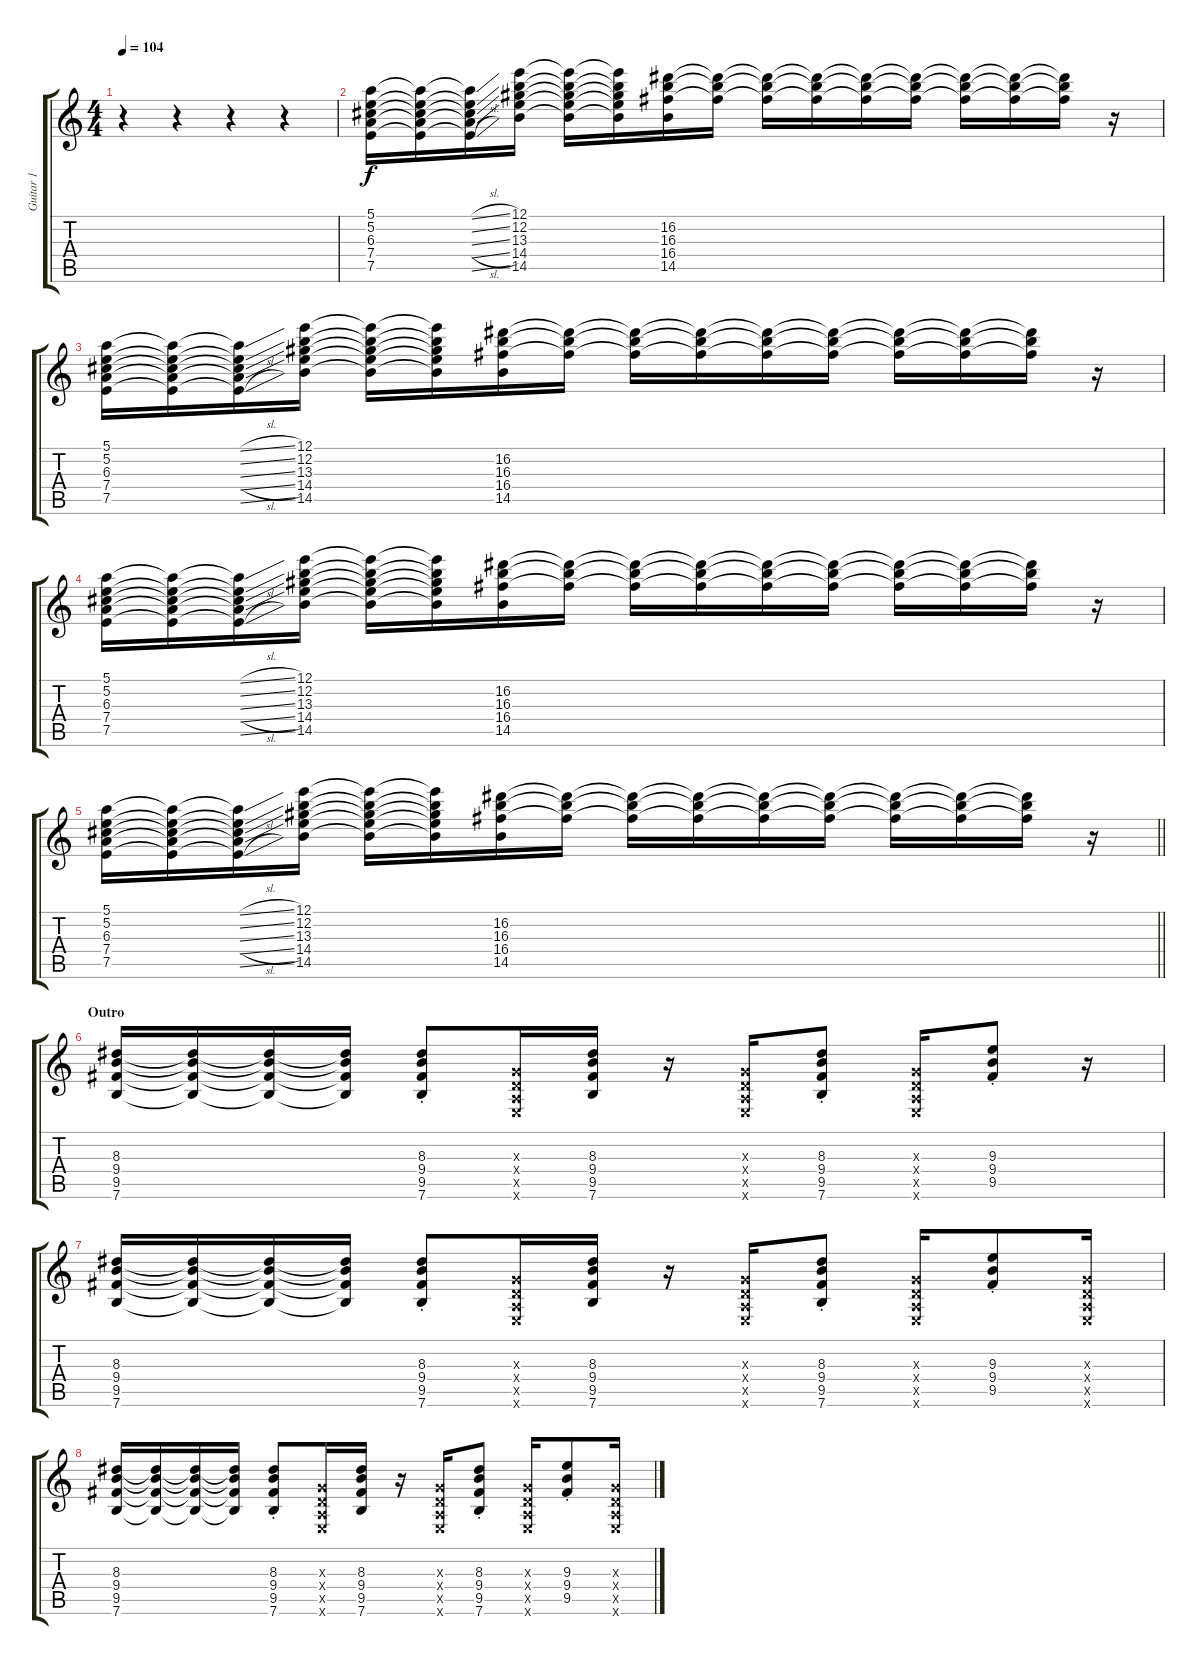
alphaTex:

\track ("Guitar 1" "Guitar 1") {instrument overdrivenguitar}
\staff {score tabs}
\tuning (E4 B3 G3 D3 A2 E2) {hide}
\ts (4 4)
\tempo 104
\clef g2
\ks c
r.4{dy f} r.4 r.4 r.4 |
(5.1 5.2 6.3 7.4 7.5).16 (5.1{t} 5.2{t} 6.3{t} 7.4{t} 7.5{t}).16 (5.1{sl t} 5.2{sl t} 6.3{sl t} 7.4{sl t} 7.5{sl t}).16 (12.1 12.2 13.3 14.4 14.5).16 (12.1{t} 12.2{t} 13.3{t} 14.4{t} 14.5{t}).16 (12.1{t} 12.2{t} 13.3{t} 14.4{t} 14.5{t}).16 (16.2 16.3 16.4 14.5).16 (16.2{t} 16.3{t} 16.4{t}).16 (16.2{t} 16.3{t} 16.4{t}).16 (16.2{t} 16.3{t} 16.4{t}).16 (16.2{t} 16.3{t} 16.4{t}).16 (16.2{t} 16.3{t} 16.4{t}).16 (16.2{t} 16.3{t} 16.4{t}).16 (16.2{t} 16.3{t} 16.4{t}).16 (16.2{t} 16.3{t} 16.4{t}).16 r.16 |
(5.1 5.2 6.3 7.4 7.5).16 (5.1{t} 5.2{t} 6.3{t} 7.4{t} 7.5{t}).16 (5.1{sl t} 5.2{sl t} 6.3{sl t} 7.4{sl t} 7.5{sl t}).16 (12.1 12.2 13.3 14.4 14.5).16 (12.1{t} 12.2{t} 13.3{t} 14.4{t} 14.5{t}).16 (12.1{t} 12.2{t} 13.3{t} 14.4{t} 14.5{t}).16 (16.2 16.3 16.4 14.5).16 (16.2{t} 16.3{t} 16.4{t}).16 (16.2{t} 16.3{t} 16.4{t}).16 (16.2{t} 16.3{t} 16.4{t}).16 (16.2{t} 16.3{t} 16.4{t}).16 (16.2{t} 16.3{t} 16.4{t}).16 (16.2{t} 16.3{t} 16.4{t}).16 (16.2{t} 16.3{t} 16.4{t}).16 (16.2{t} 16.3{t} 16.4{t}).16 r.16 |
(5.1 5.2 6.3 7.4 7.5).16 (5.1{t} 5.2{t} 6.3{t} 7.4{t} 7.5{t}).16 (5.1{sl t} 5.2{sl t} 6.3{sl t} 7.4{sl t} 7.5{sl t}).16 (12.1 12.2 13.3 14.4 14.5).16 (12.1{t} 12.2{t} 13.3{t} 14.4{t} 14.5{t}).16 (12.1{t} 12.2{t} 13.3{t} 14.4{t} 14.5{t}).16 (16.2 16.3 16.4 14.5).16 (16.2{t} 16.3{t} 16.4{t}).16 (16.2{t} 16.3{t} 16.4{t}).16 (16.2{t} 16.3{t} 16.4{t}).16 (16.2{t} 16.3{t} 16.4{t}).16 (16.2{t} 16.3{t} 16.4{t}).16 (16.2{t} 16.3{t} 16.4{t}).16 (16.2{t} 16.3{t} 16.4{t}).16 (16.2{t} 16.3{t} 16.4{t}).16 r.16 |
\barLineRight lightlight
(5.1 5.2 6.3 7.4 7.5).16 (5.1{t} 5.2{t} 6.3{t} 7.4{t} 7.5{t}).16 (5.1{sl t} 5.2{sl t} 6.3{sl t} 7.4{sl t} 7.5{sl t}).16 (12.1 12.2 13.3 14.4 14.5).16 (12.1{t} 12.2{t} 13.3{t} 14.4{t} 14.5{t}).16 (12.1{t} 12.2{t} 13.3{t} 14.4{t} 14.5{t}).16 (16.2 16.3 16.4 14.5).16 (16.2{t} 16.3{t} 16.4{t}).16 (16.2{t} 16.3{t} 16.4{t}).16 (16.2{t} 16.3{t} 16.4{t}).16 (16.2{t} 16.3{t} 16.4{t}).16 (16.2{t} 16.3{t} 16.4{t}).16 (16.2{t} 16.3{t} 16.4{t}).16 (16.2{t} 16.3{t} 16.4{t}).16 (16.2{t} 16.3{t} 16.4{t}).16 r.16 |
\section ("" "Outro")
(8.3 9.4 9.5 7.6).16 (8.3{t} 9.4{t} 9.5{t} 7.6{t}).16 (8.3{t} 9.4{t} 9.5{t} 7.6{t}).16 (8.3{t} 9.4{t} 9.5{t} 7.6{t}).16 (8.3{st} 9.4{st} 9.5{st} 7.6{st}).8 (0.3{x} 0.4{x} 0.5{x} 0.6{x}).16 (8.3 9.4 9.5 7.6).16 r.16 (0.3{x} 0.4{x} 0.5{x} 0.6{x}).16 (8.3{st} 9.4{st} 9.5{st} 7.6{st}).8 (0.3{x} 0.4{x} 0.5{x} 0.6{x}).16 (9.3{st} 9.4{st} 9.5).8 r.16 |
(8.3 9.4 9.5 7.6).16 (8.3{t} 9.4{t} 9.5{t} 7.6{t}).16 (8.3{t} 9.4{t} 9.5{t} 7.6{t}).16 (8.3{t} 9.4{t} 9.5{t} 7.6{t}).16 (8.3{st} 9.4{st} 9.5{st} 7.6{st}).8 (0.3{x} 0.4{x} 0.5{x} 0.6{x}).16 (8.3 9.4 9.5 7.6).16 r.16 (0.3{x} 0.4{x} 0.5{x} 0.6{x}).16 (8.3{st} 9.4{st} 9.5{st} 7.6{st}).8 (0.3{x} 0.4{x} 0.5{x} 0.6{x}).16 (9.3{st} 9.4{st} 9.5).8 (0.3{x} 0.4{x} 0.5{x} 0.6{x}).16 |
(8.3 9.4 9.5 7.6).16 (8.3{t} 9.4{t} 9.5{t} 7.6{t}).16 (8.3{t} 9.4{t} 9.5{t} 7.6{t}).16 (8.3{t} 9.4{t} 9.5{t} 7.6{t}).16 (8.3{st} 9.4{st} 9.5{st} 7.6{st}).8 (0.3{x} 0.4{x} 0.5{x} 0.6{x}).16 (8.3 9.4 9.5 7.6).16 r.16 (0.3{x} 0.4{x} 0.5{x} 0.6{x}).16 (8.3{st} 9.4{st} 9.5{st} 7.6{st}).8 (0.3{x} 0.4{x} 0.5{x} 0.6{x}).16 (9.3{st} 9.4{st} 9.5).8 (0.3{x} 0.4{x} 0.5{x} 0.6{x}).16
